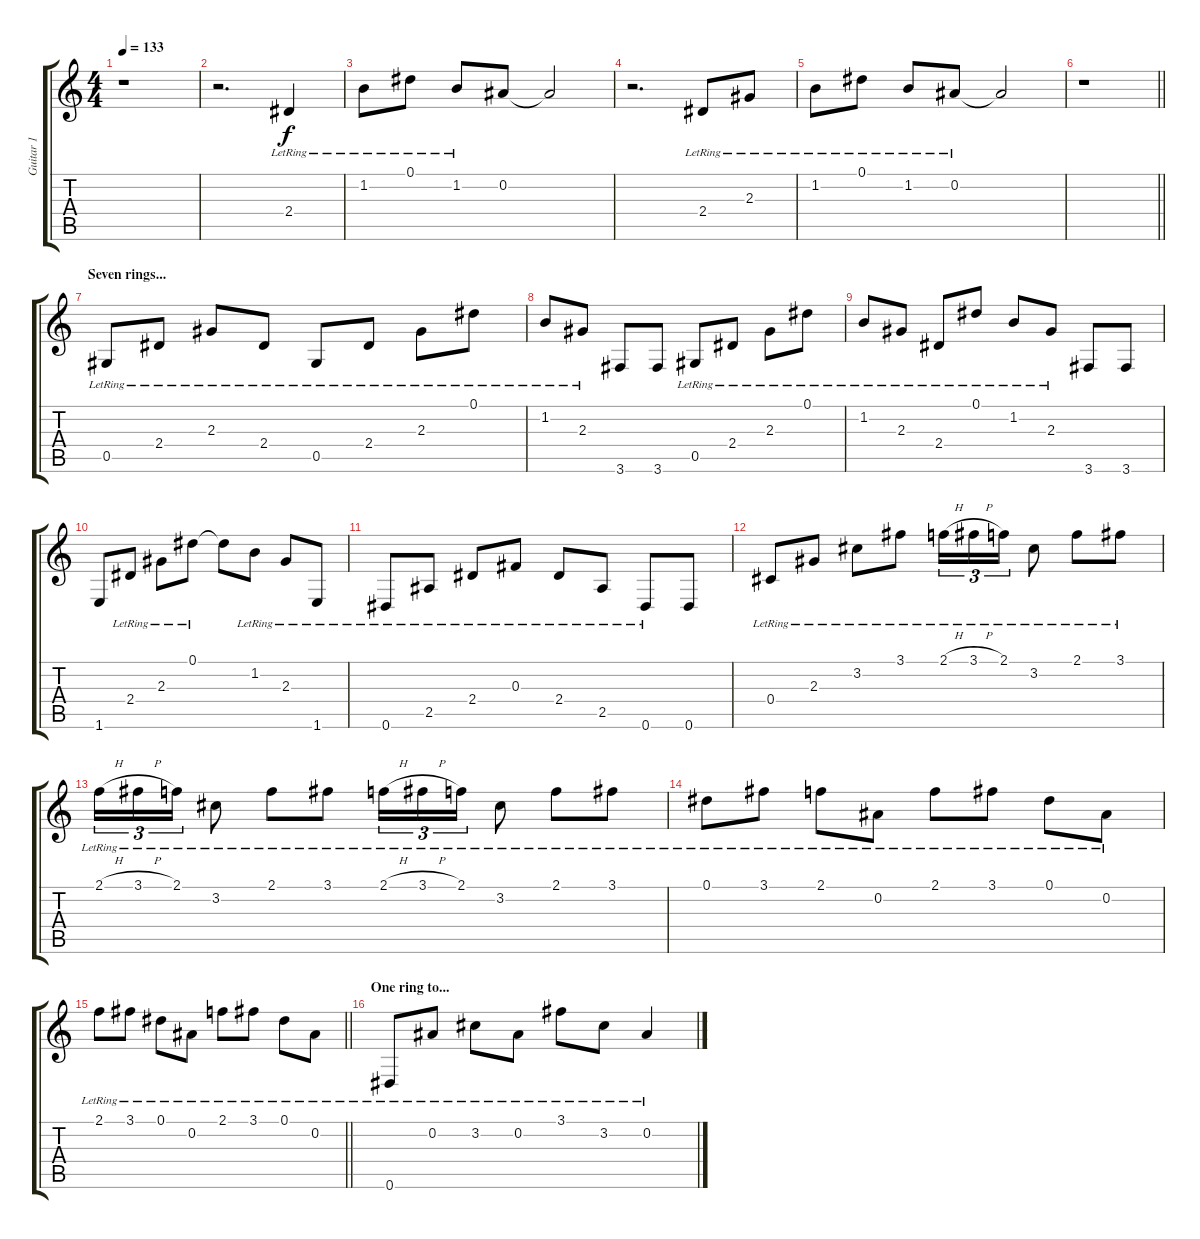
\track ("Guitar 1" "Guitar 1") {instrument acousticguitarsteel}
\staff {score tabs}
\tuning (Eb4 Bb3 Gb3 Db3 Ab2 Eb2) {hide}
\ts (4 4)
\tempo 133
\clef g2
\ks c
r.1{dy f} |
r.2{d} 2.4{lr}.4 |
1.2{lr}.8 0.1{lr}.8 1.2{lr}.8 0.2.8 0.2{t}.2 |
r.2{d} 2.4{lr}.8 2.3{lr}.8 |
1.2{lr}.8 0.1{lr}.8 1.2{lr}.8 0.2{lr}.8 0.2{t}.2 |
\barLineRight lightlight
r.1 |
\section ("" "Seven rings...")
0.5{lr}.8 2.4{lr}.8 2.3{lr}.8 2.4{lr}.8 0.5{lr}.8 2.4{lr}.8 2.3{lr}.8 0.1{lr}.8 |
1.2{lr}.8 2.3{lr}.8 3.6.8 3.6.8 0.5{lr}.8 2.4{lr}.8 2.3{lr}.8 0.1{lr}.8 |
1.2{lr}.8 2.3{lr}.8 2.4{lr}.8 0.1{lr}.8 1.2{lr}.8 2.3{lr}.8 3.6.8 3.6.8 |
1.6.8 2.4{lr}.8 2.3{lr}.8 0.1{lr}.8 0.1{t}.8 1.2{lr}.8 2.3{lr}.8 1.6{lr}.8 |
0.6{lr}.8 2.5{lr}.8 2.4{lr}.8 0.3{lr}.8 2.4{lr}.8 2.5{lr}.8 0.6{lr}.8 0.6.8 |
0.4{lr}.8 2.3{lr}.8 3.2{lr}.8 3.1{lr}.8 2.1{h lr}.16{tu (3 2)} 3.1{h lr}.16{tu (3 2)} 2.1{lr}.16{tu (3 2)} 3.2{lr}.8 2.1{lr}.8 3.1{lr}.8 |
2.1{h lr}.16{tu (3 2)} 3.1{h lr}.16{tu (3 2)} 2.1{lr}.16{tu (3 2)} 3.2{lr}.8 2.1{lr}.8 3.1{lr}.8 2.1{h lr}.16{tu (3 2)} 3.1{h lr}.16{tu (3 2)} 2.1{lr}.16{tu (3 2)} 3.2{lr}.8 2.1{lr}.8 3.1{lr}.8 |
0.1{lr}.8 3.1{lr}.8 2.1{lr}.8 0.2{lr}.8 2.1{lr}.8 3.1{lr}.8 0.1{lr}.8 0.2{lr}.8 |
\barLineRight lightlight
2.1{lr}.8 3.1{lr}.8 0.1{lr}.8 0.2{lr}.8 2.1{lr}.8 3.1{lr}.8 0.1{lr}.8 0.2{lr}.8 |
\section ("" "One ring to...")
0.6{lr}.8 0.2{lr}.8 3.2{lr}.8 0.2{lr}.8 3.1{lr}.8 3.2{lr}.8 0.2{lr}.4
